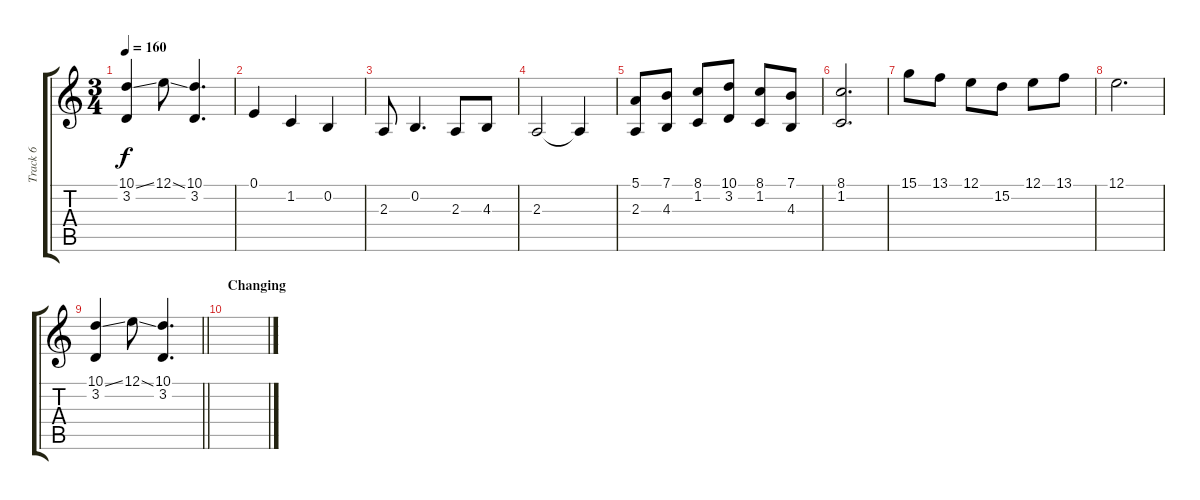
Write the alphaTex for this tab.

\track ("Track 6" "Track 6") {instrument viola}
\staff {score tabs}
\tuning (E4 B3 G3 D3 A2 E2) {hide}
\ts (3 4)
\tempo 160
\clef g2
\ks c
(10.1{ss} 3.2).4{dy f} 12.1{ss}.8 (10.1 3.2).4{d} |
0.1.4 1.2.4 0.2.4 |
2.3.8 0.2.4{d} 2.3.8 4.3.8 |
2.3.2 2.3{t}.4 |
(5.1 2.3).8 (7.1 4.3).8 (8.1 1.2).8 (10.1 3.2).8 (8.1 1.2).8 (7.1 4.3).8 |
(8.1 1.2).2{d} |
15.1.8 13.1.8 12.1.8 15.2.8 12.1.8 13.1.8 |
12.1.2{d} |
\barLineRight lightlight
(10.1{ss} 3.2).4 12.1{ss}.8 (10.1 3.2).4{d} |
\section ("" "Changing")
